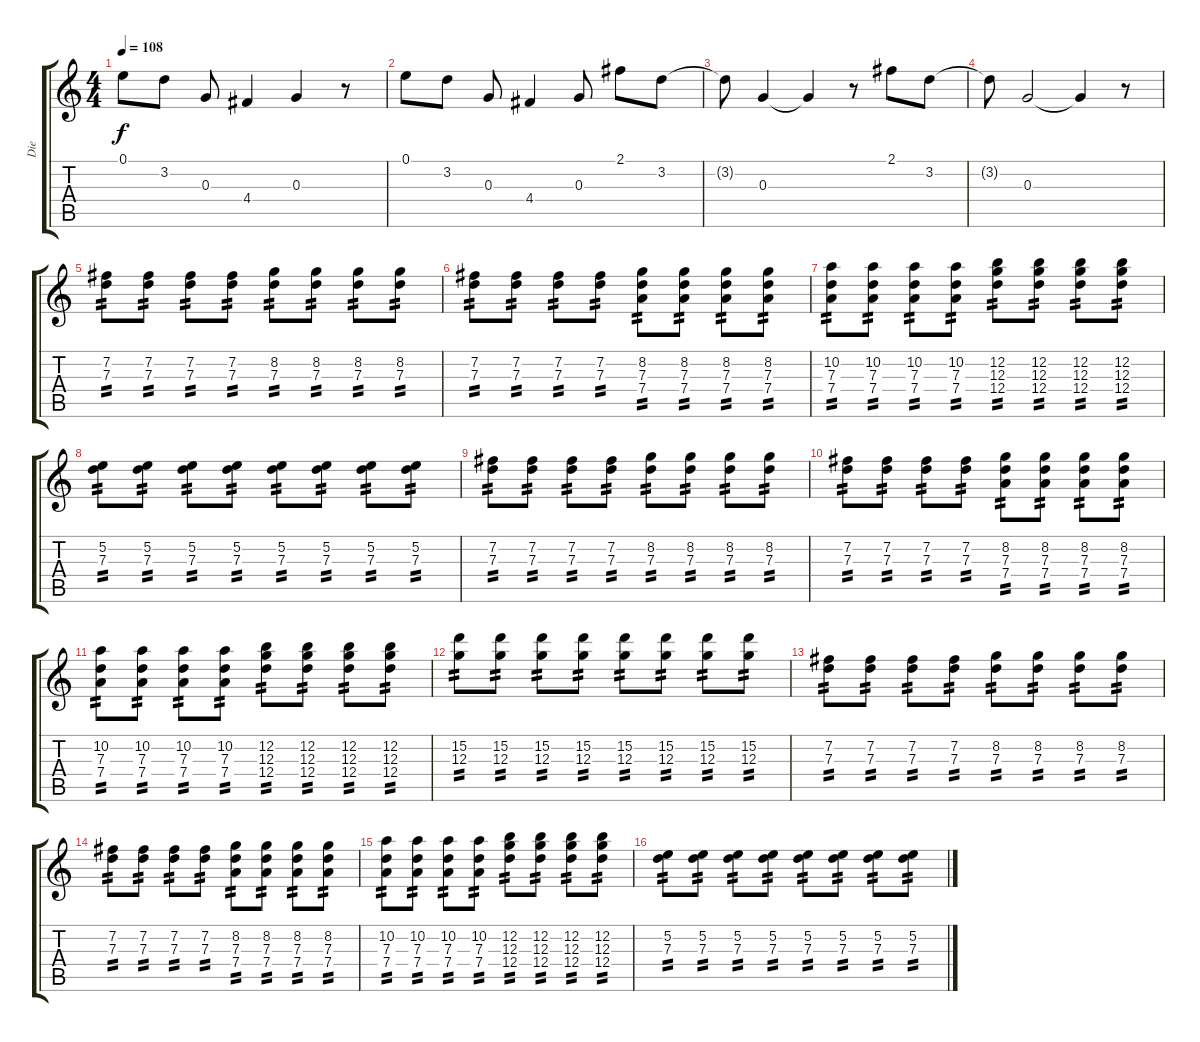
\track ("Die" "Die") {instrument electricguitarclean}
\staff {score tabs}
\tuning (E4 B3 G3 D3 A2 D2) {hide}
\ts (4 4)
\tempo 108
\clef g2
\ks c
0.1.8{dy f} 3.2.8 0.3.8 4.4.4 0.3.4 r.8 |
0.1.8 3.2.8 0.3.8 4.4.4 0.3.8 2.1.8 3.2.8 |
3.2{t}.8 0.3.4 0.3{t}.4 r.8 2.1.8 3.2.8 |
3.2{t}.8 0.3.2 0.3{t}.4 r.8 |
(7.2 7.3).8{tp 2} (7.2 7.3).8{tp 2} (7.2 7.3).8{tp 2} (7.2 7.3).8{tp 2} (8.2 7.3).8{tp 2} (8.2 7.3).8{tp 2} (8.2 7.3).8{tp 2} (8.2 7.3).8{tp 2} |
(7.2 7.3).8{tp 2} (7.2 7.3).8{tp 2} (7.2 7.3).8{tp 2} (7.2 7.3).8{tp 2} (8.2 7.3 7.4).8{tp 2} (8.2 7.3 7.4).8{tp 2} (8.2 7.3 7.4).8{tp 2} (8.2 7.3 7.4).8{tp 2} |
(10.2 7.3 7.4).8{tp 2} (10.2 7.3 7.4).8{tp 2} (10.2 7.3 7.4).8{tp 2} (10.2 7.3 7.4).8{tp 2} (12.2 12.3 12.4).8{tp 2} (12.2 12.3 12.4).8{tp 2} (12.2 12.3 12.4).8{tp 2} (12.2 12.3 12.4).8{tp 2} |
(5.2 7.3).8{tp 2} (5.2 7.3).8{tp 2} (5.2 7.3).8{tp 2} (5.2 7.3).8{tp 2} (5.2 7.3).8{tp 2} (5.2 7.3).8{tp 2} (5.2 7.3).8{tp 2} (5.2 7.3).8{tp 2} |
(7.2 7.3).8{tp 2} (7.2 7.3).8{tp 2} (7.2 7.3).8{tp 2} (7.2 7.3).8{tp 2} (8.2 7.3).8{tp 2} (8.2 7.3).8{tp 2} (8.2 7.3).8{tp 2} (8.2 7.3).8{tp 2} |
(7.2 7.3).8{tp 2} (7.2 7.3).8{tp 2} (7.2 7.3).8{tp 2} (7.2 7.3).8{tp 2} (8.2 7.3 7.4).8{tp 2} (8.2 7.3 7.4).8{tp 2} (8.2 7.3 7.4).8{tp 2} (8.2 7.3 7.4).8{tp 2} |
(10.2 7.3 7.4).8{tp 2} (10.2 7.3 7.4).8{tp 2} (10.2 7.3 7.4).8{tp 2} (10.2 7.3 7.4).8{tp 2} (12.2 12.3 12.4).8{tp 2} (12.2 12.3 12.4).8{tp 2} (12.2 12.3 12.4).8{tp 2} (12.2 12.3 12.4).8{tp 2} |
(15.2 12.3).8{tp 2} (15.2 12.3).8{tp 2} (15.2 12.3).8{tp 2} (15.2 12.3).8{tp 2} (15.2 12.3).8{tp 2} (15.2 12.3).8{tp 2} (15.2 12.3).8{tp 2} (15.2 12.3).8{tp 2} |
(7.2 7.3).8{tp 2} (7.2 7.3).8{tp 2} (7.2 7.3).8{tp 2} (7.2 7.3).8{tp 2} (8.2 7.3).8{tp 2} (8.2 7.3).8{tp 2} (8.2 7.3).8{tp 2} (8.2 7.3).8{tp 2} |
(7.2 7.3).8{tp 2} (7.2 7.3).8{tp 2} (7.2 7.3).8{tp 2} (7.2 7.3).8{tp 2} (8.2 7.3 7.4).8{tp 2} (8.2 7.3 7.4).8{tp 2} (8.2 7.3 7.4).8{tp 2} (8.2 7.3 7.4).8{tp 2} |
(10.2 7.3 7.4).8{tp 2} (10.2 7.3 7.4).8{tp 2} (10.2 7.3 7.4).8{tp 2} (10.2 7.3 7.4).8{tp 2} (12.2 12.3 12.4).8{tp 2} (12.2 12.3 12.4).8{tp 2} (12.2 12.3 12.4).8{tp 2} (12.2 12.3 12.4).8{tp 2} |
(5.2 7.3).8{tp 2} (5.2 7.3).8{tp 2} (5.2 7.3).8{tp 2} (5.2 7.3).8{tp 2} (5.2 7.3).8{tp 2} (5.2 7.3).8{tp 2} (5.2 7.3).8{tp 2} (5.2 7.3).8{tp 2}
